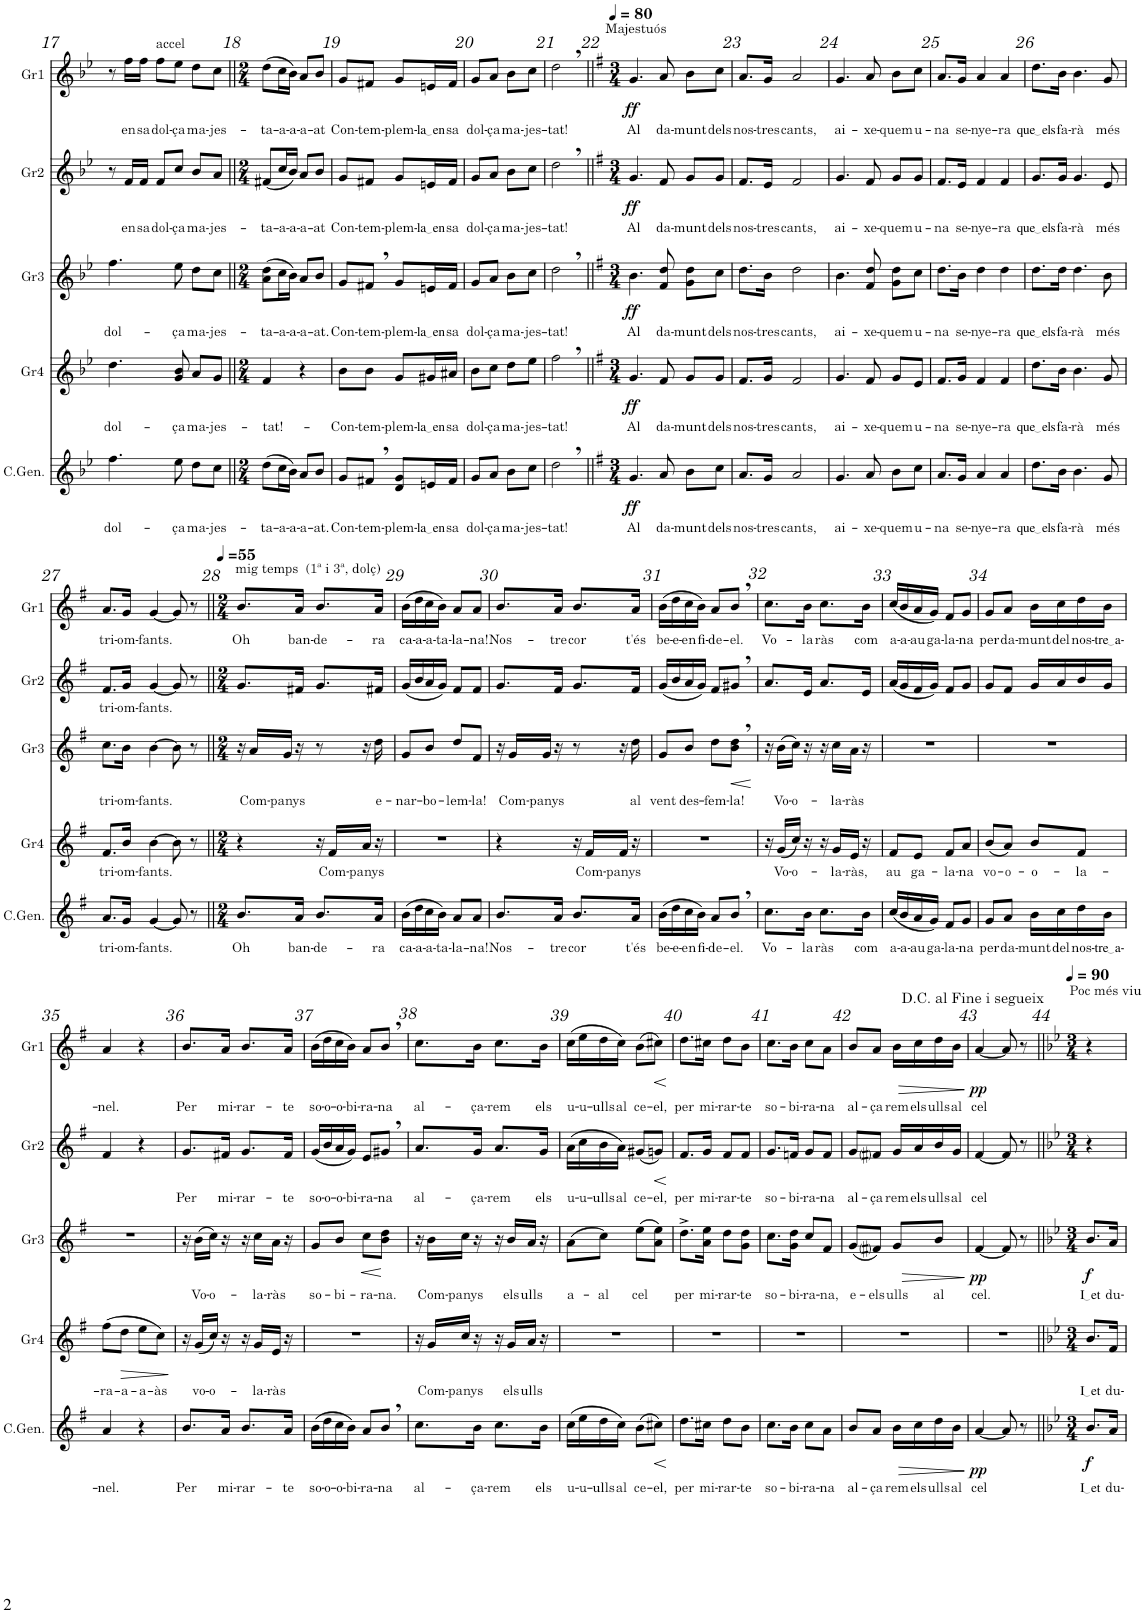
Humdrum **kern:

**kern	**text	**dynam	**kern	**text	**dynam	**kern	**text	**dynam	**kern	**text	**dynam	**kern	**text	**dynam
*part5	*part5	*part5	*part4	*part4	*part4	*part3	*part3	*part3	*part2	*part2	*part2	*part1	*part1	*part1
*staff5	*staff5	*staff5	*staff4	*staff4	*staff4	*staff3	*staff3	*staff3	*staff2	*staff2	*staff2	*staff1	*staff1	*staff1
*I"Cant General (1 sola veu)	*	*	*I"Gralla4	*	*	*I"Gralla3	*	*	*I"Gralla2	*	*	*I"Gralla1	*	*
*I'C.Gen.	*	*	*I'Gr4	*	*	*I'Gr3	*	*	*I'Gr2	*	*	*I'Gr1	*	*
!!LO:PB:g=z
*clefG2	*	*	*clefG2	*	*	*clefG2	*	*	*clefG2	*	*	*clefG2	*	*
*k[b-e-]	*	*	*k[b-e-]	*	*	*k[b-e-]	*	*	*k[b-e-]	*	*	*k[b-e-]	*	*
*M3/4	*	*	*M3/4	*	*	*M3/4	*	*	*M3/4	*	*	*M3/4	*	*
=17	=17	=17	=17	=17	=17	=17	=17	=17	=17	=17	=17	=17	=17	=17
!	!LO:LY:b	!	!	!LO:LY:b	!	!	!LO:LY:b	!	!	!	!	!	!	!
4.ff\	dol-	.	4.dd\	dol-	.	4.ff\	dol-	.	8r	.	.	8r	.	.
!	!	!	!	!	!	!	!	!	!	!LO:LY:b	!	!	!LO:LY:b	!
.	.	.	.	.	.	.	.	.	16f/LL	en	.	16ff\LL	en	.
!	!	!	!	!	!	!	!	!	!	!LO:LY:b	!	!	!LO:LY:b	!
.	.	.	.	.	.	.	.	.	16f/JJ	sa	.	16ff\JJ	sa	.
!	!	!	!	!	!	!	!	!	!	!	!	!LO:TX:a:t=accel	!	!
!	!	!	!	!	!	!	!	!	!	!LO:LY:b	!	!	!LO:LY:b	!
.	.	.	.	.	.	.	.	.	8f/L	dol-	.	8ff\L	dol-	.
!	!LO:LY:b	!	!	!LO:LY:b	!	!	!LO:LY:b	!	!	!LO:LY:b	!	!	!LO:LY:b	!
8ee-\	-ça	.	8g/ 8b-/	-ça	.	8ee-\	-ça	.	8cc/J	-ça	.	8ee-\J	-ça	.
!	!LO:LY:b	!	!	!LO:LY:b	!	!	!LO:LY:b	!	!	!LO:LY:b	!	!	!LO:LY:b	!
8dd\L	ma-	.	8a/L	ma-	.	8dd\L	ma-	.	8b-/L	ma-	.	8dd\L	ma-	.
!	!LO:LY:b	!	!	!LO:LY:b	!	!	!LO:LY:b	!	!	!LO:LY:b	!	!	!LO:LY:b	!
8cc\J	-jes-	.	8g/J	-jes-	.	8cc\J	-jes-	.	8a/J	-jes-	.	8cc\J	-jes-	.
=18||	=18||	=18||	=18||	=18||	=18||	=18||	=18||	=18||	=18||	=18||	=18||	=18||	=18||	=18||
*M2/4	*	*	*M2/4	*	*	*M2/4	*	*	*M2/4	*	*	*M2/4	*	*
!	!LO:LY:b	!	!	!LO:LY:b	!	!	!LO:LY:b	!	!	!LO:LY:b	!	!	!LO:LY:b	!
(8dd\L	-ta-	.	4f/	-tat!-	.	(8a\ 8dd\L	-ta-	.	(8f#X/L	-ta-	.	(8dd\L	-ta-	.
!	!LO:LY:b	!	!	!	!	!	!LO:LY:b	!	!	!LO:LY:b	!	!	!LO:LY:b	!
16cc\L	-a-	.	.	.	.	16cc\L	-a-	.	16cc/L	-a-	.	16cc\L	-a-	.
!	!LO:LY:b	!	!	!	!	!	!LO:LY:b	!	!	!LO:LY:b	!	!	!LO:LY:b	!
16b-\JJ)	-a-	.	.	.	.	16b-\JJ)	-a-	.	16b-/JJ)	-a-	.	16b-\JJ)	-a-	.
!	!LO:LY:b	!	!	!	!	!	!LO:LY:b	!	!	!LO:LY:b	!	!	!LO:LY:b	!
8a/L	-a-	.	4r	.	.	8a/L	-a-	.	8a/L	-a-	.	8a/L	-a-	.
!	!LO:LY:b	!	!	!	!	!	!LO:LY:b	!	!	!LO:LY:b	!	!	!LO:LY:b	!
8b-/J	-at.	.	.	.	.	8b-/J	-at.	.	8b-/J	-at	.	8b-/J	-at	.
=19	=19	=19	=19	=19	=19	=19	=19	=19	=19	=19	=19	=19	=19	=19
!	!LO:LY:b	!	!	!LO:LY:b	!	!	!LO:LY:b	!	!	!LO:LY:b	!	!	!LO:LY:b	!
8g/L	Con-	.	8b-\L	Con-	.	8g/L	Con-	.	8g/L	Con-	.	8g/L	Con-	.
!	!LO:LY:b	!	!	!LO:LY:b	!	!	!LO:LY:b	!	!	!LO:LY:b	!	!	!LO:LY:b	!
8f#X,/J	-tem-	.	8b-\J	-tem-	.	8f#X,/J	-tem-	.	8f#X/J	-tem-	.	8f#X/J	-tem-	.
!	!LO:LY:b	!	!	!LO:LY:b	!	!	!LO:LY:b	!	!	!LO:LY:b	!	!	!LO:LY:b	!
8d/ 8g/L	-plem-	.	8g/L	-plem-	.	8g/L	-plem-	.	8g/L	-plem-	.	8g/L	-plem-	.
!	!LO:LY:b	!	!	!LO:LY:b	!	!	!LO:LY:b	!	!	!LO:LY:b	!	!	!LO:LY:b	!
16en/L	la en	.	16g#X/L	la en	.	16en/L	la en	.	16en/L	la en	.	16en/L	la en	.
!	!LO:LY:b	!	!	!LO:LY:b	!	!	!LO:LY:b	!	!	!LO:LY:b	!	!	!LO:LY:b	!
16f#/JJ	sa	.	16a#X/JJ	sa	.	16f#/JJ	sa	.	16f#/JJ	sa	.	16f#/JJ	sa	.
=20	=20	=20	=20	=20	=20	=20	=20	=20	=20	=20	=20	=20	=20	=20
!	!LO:LY:b	!	!	!LO:LY:b	!	!	!LO:LY:b	!	!	!LO:LY:b	!	!	!LO:LY:b	!
8g/L	dol-	.	8b-\L	dol-	.	8g/L	dol-	.	8g/L	dol-	.	8g/L	dol-	.
!	!LO:LY:b	!	!	!LO:LY:b	!	!	!LO:LY:b	!	!	!LO:LY:b	!	!	!LO:LY:b	!
8a/J	-ça	.	8cc\J	-ça	.	8a/J	-ça	.	8a/J	-ça	.	8a/J	-ça	.
!	!LO:LY:b	!	!	!LO:LY:b	!	!	!LO:LY:b	!	!	!LO:LY:b	!	!	!LO:LY:b	!
8b-\L	ma-	.	8dd\L	ma-	.	8b-\L	ma-	.	8b-\L	ma-	.	8b-\L	ma-	.
!	!LO:LY:b	!	!	!LO:LY:b	!	!	!LO:LY:b	!	!	!LO:LY:b	!	!	!LO:LY:b	!
8cc\J	-jes-	.	8ee-\J	-jes-	.	8cc\J	-jes-	.	8cc\J	-jes-	.	8cc\J	-jes-	.
=21	=21	=21	=21	=21	=21	=21	=21	=21	=21	=21	=21	=21	=21	=21
!	!LO:LY:b	!	!	!LO:LY:b	!	!	!LO:LY:b	!	!	!LO:LY:b	!	!	!LO:LY:b	!
2dd,\	-tat!	.	2ff,\	-tat!	.	2dd,\	-tat!	.	2dd,\	-tat!	.	2dd,\	-tat!	.
=22||	=22||	=22||	=22||	=22||	=22||	=22||	=22||	=22||	=22||	=22||	=22||	=22||	=22||	=22||
*k[f#]	*	*	*k[f#]	*	*	*k[f#]	*	*	*k[f#]	*	*	*k[f#]	*	*
*M3/4	*	*	*M3/4	*	*	*M3/4	*	*	*M3/4	*	*	*M3/4	*	*
*	*	*	*	*	*	*	*	*	*	*	*	*MM80	*	*
!	!	!	!	!	!	!	!	!	!	!	!	!LO:TX:a:t=Majestuós	!	!
!	!LO:LY:b	!LO:DY:b	!	!LO:LY:b	!LO:DY:b	!	!LO:LY:b	!LO:DY:b	!	!LO:LY:b	!LO:DY:b	!	!LO:LY:b	!LO:DY:b
4.g/	Al	ff	4.g/	Al	ff	4.b\	Al	ff	4.g/	Al	ff	4.g/	Al	ff
!	!LO:LY:b	!	!	!LO:LY:b	!	!	!LO:LY:b	!	!	!LO:LY:b	!	!	!LO:LY:b	!
8a/	da-	.	8f#/	da-	.	8f#/ 8dd/	da-	.	8f#/	da-	.	8a/	da-	.
!	!LO:LY:b	!	!	!LO:LY:b	!	!	!LO:LY:b	!	!	!LO:LY:b	!	!	!LO:LY:b	!
8b\L	-munt	.	8g/L	-munt	.	8g\ 8dd\L	-munt	.	8g/L	-munt	.	8b\L	-munt	.
!	!LO:LY:b	!	!	!LO:LY:b	!	!	!LO:LY:b	!	!	!LO:LY:b	!	!	!LO:LY:b	!
8cc\J	dels	.	8g/J	dels	.	8cc\J	dels	.	8g/J	dels	.	8cc\J	dels	.
=23	=23	=23	=23	=23	=23	=23	=23	=23	=23	=23	=23	=23	=23	=23
!	!LO:LY:b	!	!	!LO:LY:b	!	!	!LO:LY:b	!	!	!LO:LY:b	!	!	!LO:LY:b	!
8.a/L	nos-	.	8.f#/L	nos-	.	8.dd\L	nos-	.	8.f#/L	nos-	.	8.a/L	nos-	.
!	!LO:LY:b	!	!	!LO:LY:b	!	!	!LO:LY:b	!	!	!LO:LY:b	!	!	!LO:LY:b	!
16g/Jk	-tres	.	16g/Jk	-tres	.	16b\Jk	-tres	.	16e/Jk	-tres	.	16g/Jk	-tres	.
!	!LO:LY:b	!	!	!LO:LY:b	!	!	!LO:LY:b	!	!	!LO:LY:b	!	!	!LO:LY:b	!
2a/	cants,	.	2f#/	cants,	.	2dd\	cants,	.	2f#/	cants,	.	2a/	cants,	.
=24	=24	=24	=24	=24	=24	=24	=24	=24	=24	=24	=24	=24	=24	=24
!	!LO:LY:b	!	!	!LO:LY:b	!	!	!LO:LY:b	!	!	!LO:LY:b	!	!	!LO:LY:b	!
4.g/	ai-	.	4.g/	ai-	.	4.b\	ai-	.	4.g/	ai-	.	4.g/	ai-	.
!	!LO:LY:b	!	!	!LO:LY:b	!	!	!LO:LY:b	!	!	!LO:LY:b	!	!	!LO:LY:b	!
8a/	-xe-	.	8f#/	-xe-	.	8f#/ 8dd/	-xe-	.	8f#/	-xe-	.	8a/	-xe-	.
!	!LO:LY:b	!	!	!LO:LY:b	!	!	!LO:LY:b	!	!	!LO:LY:b	!	!	!LO:LY:b	!
8b\L	-quem	.	8g/L	-quem	.	8g\ 8dd\L	-quem	.	8g/L	-quem	.	8b\L	-quem	.
!	!LO:LY:b	!	!	!LO:LY:b	!	!	!LO:LY:b	!	!	!LO:LY:b	!	!	!LO:LY:b	!
8cc\J	u-	.	8e/J	u-	.	8cc\J	u-	.	8g/J	u-	.	8cc\J	u-	.
=25	=25	=25	=25	=25	=25	=25	=25	=25	=25	=25	=25	=25	=25	=25
!	!LO:LY:b	!	!	!LO:LY:b	!	!	!LO:LY:b	!	!	!LO:LY:b	!	!	!LO:LY:b	!
8.a/L	-na	.	8.f#/L	-na	.	8.dd\L	-na	.	8.f#/L	-na	.	8.a/L	-na	.
!	!LO:LY:b	!	!	!LO:LY:b	!	!	!LO:LY:b	!	!	!LO:LY:b	!	!	!LO:LY:b	!
16g/Jk	se-	.	16g/Jk	se-	.	16b\Jk	se-	.	16e/Jk	se-	.	16g/Jk	se-	.
!	!LO:LY:b	!	!	!LO:LY:b	!	!	!LO:LY:b	!	!	!LO:LY:b	!	!	!LO:LY:b	!
4a/	-nye-	.	4f#/	-nye-	.	4dd\	-nye-	.	4f#/	-nye-	.	4a/	-nye-	.
!	!LO:LY:b	!	!	!LO:LY:b	!	!	!LO:LY:b	!	!	!LO:LY:b	!	!	!LO:LY:b	!
4a/	-ra	.	4f#/	-ra	.	4dd\	-ra	.	4f#/	-ra	.	4a/	-ra	.
=26	=26	=26	=26	=26	=26	=26	=26	=26	=26	=26	=26	=26	=26	=26
!	!LO:LY:b	!	!	!LO:LY:b	!	!	!LO:LY:b	!	!	!LO:LY:b	!	!	!LO:LY:b	!
8.dd\L	que els	.	8.dd\L	que els	.	8.dd\L	que els	.	8.g/L	que els	.	8.dd\L	que els	.
!	!LO:LY:b	!	!	!LO:LY:b	!	!	!LO:LY:b	!	!	!LO:LY:b	!	!	!LO:LY:b	!
16b\Jk	fa-	.	16b\Jk	fa-	.	16dd\Jk	fa-	.	16g/Jk	fa-	.	16b\Jk	fa-	.
!	!LO:LY:b	!	!	!LO:LY:b	!	!	!LO:LY:b	!	!	!LO:LY:b	!	!	!LO:LY:b	!
4.b\	-rà	.	4.b\	-rà	.	4.dd\	-rà	.	4.g/	-rà	.	4.b\	-rà	.
!	!LO:LY:b	!	!	!LO:LY:b	!	!	!LO:LY:b	!	!	!LO:LY:b	!	!	!LO:LY:b	!
8g/	més	.	8g/	més	.	8b\	més	.	8e/	més	.	8g/	més	.
!!LO:LB:g=z
=27	=27	=27	=27	=27	=27	=27	=27	=27	=27	=27	=27	=27	=27	=27
!	!LO:LY:b	!	!	!LO:LY:b	!	!	!LO:LY:b	!	!	!LO:LY:b	!	!	!LO:LY:b	!
8.a/L	tri-	.	8.f#/L	tri-	.	8.cc\L	tri-	.	8.f#/L	tri-	.	8.a/L	tri-	.
!	!LO:LY:b	!	!	!LO:LY:b	!	!	!LO:LY:b	!	!	!LO:LY:b	!	!	!LO:LY:b	!
16g/Jk	-om-	.	16b/Jk	-om-	.	16b\Jk	-om-	.	16g/Jk	-om-	.	16g/Jk	-om-	.
!	!LO:LY:b	!	!	!LO:LY:b	!	!	!LO:LY:b	!	!	!LO:LY:b	!	!	!LO:LY:b	!
[4g/	-fants.	.	[4b\	-fants.	.	[4b\	-fants.	.	[4g/	-fants.	.	[4g/	-fants.	.
8g/]	.	.	8b\]	.	.	8b\]	.	.	8g/]	.	.	8g/]	.	.
8r	.	.	8r	.	.	8r	.	.	8r	.	.	8r	.	.
=28||	=28||	=28||	=28||	=28||	=28||	=28||	=28||	=28||	=28||	=28||	=28||	=28||	=28||	=28||
*M2/4	*	*	*M2/4	*	*	*M2/4	*	*	*M2/4	*	*	*M2/4	*	*
*	*	*	*	*	*	*	*	*	*	*	*	*MM55	*	*
!	!	!	!	!	!	!	!	!	!	!	!	!LO:TX:a:t=mig temps  (1ª i 3ª, dolç)	!	!
!	!LO:LY:b	!	!	!	!	!	!	!	!	!	!	!	!LO:LY:b	!
8.b/L	Oh	.	4r	.	.	16r	.	.	8.g/L	.	.	8.b/L	Oh	.
!	!	!	!	!	!	!	!LO:LY:b	!	!	!	!	!	!	!
.	.	.	.	.	.	16a/LL	Com-	.	.	.	.	.	.	.
!	!	!	!	!	!	!	!LO:LY:b	!	!	!	!	!	!	!
.	.	.	.	.	.	16g/JJ	-panys	.	.	.	.	.	.	.
!	!LO:LY:b	!	!	!	!	!	!	!	!	!	!	!	!LO:LY:b	!
16a/Jk	ban-	.	.	.	.	16r	.	.	16f#X/Jk	.	.	16a/Jk	ban-	.
!	!LO:LY:b	!	!	!	!	!	!	!	!	!	!	!	!LO:LY:b	!
8.b/L	-de-	.	16r	.	.	8r	.	.	8.g/L	.	.	8.b/L	-de-	.
!	!	!	!	!LO:LY:b	!	!	!	!	!	!	!	!	!	!
.	.	.	16f#/LL	Com-	.	.	.	.	.	.	.	.	.	.
!	!	!	!	!LO:LY:b	!	!	!	!	!	!	!	!	!	!
.	.	.	16a/JJ	-panys	.	16r	.	.	.	.	.	.	.	.
!	!LO:LY:b	!	!	!	!	!	!LO:LY:b	!	!	!	!	!	!LO:LY:b	!
16a/Jk	-ra	.	16r	.	.	16dd\	e-	.	16f#X/Jk	.	.	16a/Jk	-ra	.
=29	=29	=29	=29	=29	=29	=29	=29	=29	=29	=29	=29	=29	=29	=29
!	!LO:LY:b	!	!	!	!	!	!LO:LY:b	!	!	!	!	!	!LO:LY:b	!
(16b\LL	ca-	.	2r	.	.	8g/L	-nar-	.	(16g/LL	.	.	(16b\LL	ca-	.
!	!LO:LY:b	!	!	!	!	!	!	!	!	!	!	!	!LO:LY:b	!
16dd\	-a-	.	.	.	.	.	.	.	16b/	.	.	16dd\	-a-	.
!	!LO:LY:b	!	!	!	!	!	!LO:LY:b	!	!	!	!	!	!LO:LY:b	!
16cc\	-a-	.	.	.	.	8b/J	-bo-	.	16a/	.	.	16cc\	-a-	.
!	!LO:LY:b	!	!	!	!	!	!	!	!	!	!	!	!LO:LY:b	!
16b\JJ)	-ta-	.	.	.	.	.	.	.	16g/JJ)	.	.	16b\JJ)	-ta-	.
!	!LO:LY:b	!	!	!	!	!	!LO:LY:b	!	!	!	!	!	!LO:LY:b	!
8a/L	-la-	.	.	.	.	8dd/L	-lem-	.	8f#/L	.	.	8a/L	-la-	.
!	!LO:LY:b	!	!	!	!	!	!LO:LY:b	!	!	!	!	!	!LO:LY:b	!
8a/J	-na!	.	.	.	.	8f#/J	-la!	.	8f#/J	.	.	8a/J	-na!	.
=30	=30	=30	=30	=30	=30	=30	=30	=30	=30	=30	=30	=30	=30	=30
!	!LO:LY:b	!	!	!	!	!	!	!	!	!	!	!	!LO:LY:b	!
8.b/L	Nos-	.	4r	.	.	16r	.	.	8.g/L	.	.	8.b/L	Nos-	.
!	!	!	!	!	!	!	!LO:LY:b	!	!	!	!	!	!	!
.	.	.	.	.	.	16g/LL	Com-	.	.	.	.	.	.	.
!	!	!	!	!	!	!	!LO:LY:b	!	!	!	!	!	!	!
.	.	.	.	.	.	16g/JJ	-panys	.	.	.	.	.	.	.
!	!LO:LY:b	!	!	!	!	!	!	!	!	!	!	!	!LO:LY:b	!
16a/Jk	-tre	.	.	.	.	16r	.	.	16f#/Jk	.	.	16a/Jk	-tre	.
!	!LO:LY:b	!	!	!	!	!	!	!	!	!	!	!	!LO:LY:b	!
8.b/L	cor	.	16r	.	.	8r	.	.	8.g/L	.	.	8.b/L	cor	.
!	!	!	!	!LO:LY:b	!	!	!	!	!	!	!	!	!	!
.	.	.	16f#/LL	Com-	.	.	.	.	.	.	.	.	.	.
!	!	!	!	!LO:LY:b	!	!	!	!	!	!	!	!	!	!
.	.	.	16f#/JJ	-panys	.	16r	.	.	.	.	.	.	.	.
!	!LO:LY:b	!	!	!	!	!	!LO:LY:b	!	!	!	!	!	!LO:LY:b	!
16a/Jk	t'és	.	16r	.	.	16dd\	al	.	16f#/Jk	.	.	16a/Jk	t'és	.
=31	=31	=31	=31	=31	=31	=31	=31	=31	=31	=31	=31	=31	=31	=31
!	!LO:LY:b	!	!	!	!	!	!LO:LY:b	!	!	!	!	!	!LO:LY:b	!
(16b\LL	be-	.	2r	.	.	8g/L	vent	.	(16g/LL	.	.	(16b\LL	be-	.
!	!LO:LY:b	!	!	!	!	!	!	!	!	!	!	!	!LO:LY:b	!
16dd\	-e-	.	.	.	.	.	.	.	16b/	.	.	16dd\	-e-	.
!	!LO:LY:b	!	!	!	!	!	!LO:LY:b	!	!	!	!	!	!LO:LY:b	!
16cc\	-en	.	.	.	.	8b/J	des-	.	16a/	.	.	16cc\	-en	.
!	!LO:LY:b	!	!	!	!	!	!	!	!	!	!	!	!LO:LY:b	!
16b\JJ)	fi-	.	.	.	.	.	.	.	16g/JJ)	.	.	16b\JJ)	fi-	.
!	!LO:LY:b	!	!	!	!	!	!LO:LY:b	!	!	!	!	!	!LO:LY:b	!
8a/L	-de-	.	.	.	.	8dd\L	-fem-	.	8f#/L	.	.	8a/L	-de-	.
!	!LO:LY:b	!	!	!	!	!	!LO:LY:b	!LO:HP:b	!	!	!	!	!LO:LY:b	!
8b,/J	-el.	.	.	.	.	8b\, 8dd\,J	-la!	<	8g#X,/J	.	.	8b,/J	-el.	.
.	.	.	.	.	.	.	.	[	.	.	.	.	.	.
=32	=32	=32	=32	=32	=32	=32	=32	=32	=32	=32	=32	=32	=32	=32
!	!LO:LY:b	!	!	!	!	!	!	!	!	!	!	!	!LO:LY:b	!
8.cc\L	Vo-	.	16r	.	.	16r	.	.	8.a/L	.	.	8.cc\L	Vo-	.
!	!	!	!	!LO:LY:b	!	!	!LO:LY:b	!	!	!	!	!	!	!
.	.	.	(16g/LL	Vo-	.	(16b\LL	Vo-	.	.	.	.	.	.	.
!	!	!	!	!LO:LY:b	!	!	!LO:LY:b	!	!	!	!	!	!	!
.	.	.	16cc/JJ)	-o-	.	16cc\JJ)	-o-	.	.	.	.	.	.	.
!	!LO:LY:b	!	!	!	!	!	!	!	!	!	!	!	!LO:LY:b	!
16b\Jk	-la	.	16r	.	.	16r	.	.	16e/Jk	.	.	16b\Jk	-la	.
!	!LO:LY:b	!	!	!	!	!	!	!	!	!	!	!	!LO:LY:b	!
8.cc\L	ràs	.	16r	.	.	16r	.	.	8.a/L	.	.	8.cc\L	ràs	.
!	!	!	!	!LO:LY:b	!	!	!LO:LY:b	!	!	!	!	!	!	!
.	.	.	16g/LL	-la-	.	16cc\LL	-la-	.	.	.	.	.	.	.
!	!	!	!	!LO:LY:b	!	!	!LO:LY:b	!	!	!	!	!	!	!
.	.	.	16e/JJ	-ràs,	.	16a\JJ	-ràs	.	.	.	.	.	.	.
!	!LO:LY:b	!	!	!	!	!	!	!	!	!	!	!	!LO:LY:b	!
16b\Jk	com	.	16r	.	.	16r	.	.	16e/Jk	.	.	16b\Jk	com	.
=33	=33	=33	=33	=33	=33	=33	=33	=33	=33	=33	=33	=33	=33	=33
!	!LO:LY:b	!	!	!LO:LY:b	!	!	!	!	!	!	!	!	!LO:LY:b	!
(16cc/LL	a-	.	8f#/L	au	.	2r	.	.	(16a/LL	.	.	(16cc/LL	a-	.
!	!LO:LY:b	!	!	!	!	!	!	!	!	!	!	!	!LO:LY:b	!
16b/	-a-	.	.	.	.	.	.	.	16g/	.	.	16b/	-a-	.
!	!LO:LY:b	!	!	!LO:LY:b	!	!	!	!	!	!	!	!	!LO:LY:b	!
16a/	-au	.	8e/J	ga-	.	.	.	.	16f#/	.	.	16a/	-au	.
!	!LO:LY:b	!	!	!	!	!	!	!	!	!	!	!	!LO:LY:b	!
16g/JJ)	ga-	.	.	.	.	.	.	.	16g/JJ)	.	.	16g/JJ)	ga-	.
!	!LO:LY:b	!	!	!LO:LY:b	!	!	!	!	!	!	!	!	!LO:LY:b	!
8f#/L	-la-	.	8f#/L	-la-	.	.	.	.	8f#/L	.	.	8f#/L	-la-	.
!	!LO:LY:b	!	!	!LO:LY:b	!	!	!	!	!	!	!	!	!LO:LY:b	!
8g/J	-na	.	8a/J	-na	.	.	.	.	8g/J	.	.	8g/J	-na	.
=34	=34	=34	=34	=34	=34	=34	=34	=34	=34	=34	=34	=34	=34	=34
!	!LO:LY:b	!	!	!LO:LY:b	!	!	!	!	!	!	!	!	!LO:LY:b	!
8g/L	per	.	(8b/L	vo-	.	2r	.	.	8g/L	.	.	8g/L	per	.
!	!LO:LY:b	!	!	!LO:LY:b	!	!	!	!	!	!	!	!	!LO:LY:b	!
8a/J	da-	.	8a/J)	-o-	.	.	.	.	8f#/J	.	.	8a/J	da-	.
!	!LO:LY:b	!	!	!LO:LY:b	!	!	!	!	!	!	!	!	!LO:LY:b	!
16b\LL	-munt	.	8b/L	-o-	.	.	.	.	16g/LL	.	.	16b\LL	-munt	.
!	!LO:LY:b	!	!	!	!	!	!	!	!	!	!	!	!LO:LY:b	!
16cc\	del	.	.	.	.	.	.	.	16a/	.	.	16cc\	del	.
!	!LO:LY:b	!	!	!LO:LY:b	!	!	!	!	!	!	!	!	!LO:LY:b	!
16dd\	nos-	.	8f#/J	-la-	.	.	.	.	16b/	.	.	16dd\	nos-	.
!	!LO:LY:b	!	!	!	!	!	!	!	!	!	!	!	!LO:LY:b	!
16b\JJ	tre a	.	.	.	.	.	.	.	16g/JJ	.	.	16b\JJ	tre a	.
!!LO:LB:g=z
=35	=35	=35	=35	=35	=35	=35	=35	=35	=35	=35	=35	=35	=35	=35
!	!LO:LY:b	!	!	!LO:LY:b	!	!	!	!	!	!	!	!	!LO:LY:b	!
4a/	-nel.	.	(8ff#\L	-ra-	.	2r	.	.	4f#/	.	.	4a/	-nel.	.
!	!	!	!	!LO:LY:b	!LO:HP:b	!	!	!	!	!	!	!	!	!
.	.	.	8dd\J	-a-	>	.	.	.	.	.	.	.	.	.
!	!	!	!	!LO:LY:b	!	!	!	!	!	!	!	!	!	!
4r	.	.	8ee\L	-a-	.	.	.	.	4r	.	.	4r	.	.
!	!	!	!	!LO:LY:b	!	!	!	!	!	!	!	!	!	!
.	.	.	8cc\J)	-às	.	.	.	.	.	.	.	.	.	.
.	.	.	.	.	]	.	.	.	.	.	.	.	.	.
=36	=36	=36	=36	=36	=36	=36	=36	=36	=36	=36	=36	=36	=36	=36
!	!LO:LY:b	!	!	!	!	!	!	!	!	!LO:LY:b	!	!	!LO:LY:b	!
8.b/L	Per	.	16r	.	.	16r	.	.	8.g/L	Per	.	8.b/L	Per	.
!	!	!	!	!LO:LY:b	!	!	!LO:LY:b	!	!	!	!	!	!	!
.	.	.	(16g/LL	vo-	.	(16b\LL	Vo-	.	.	.	.	.	.	.
!	!	!	!	!LO:LY:b	!	!	!LO:LY:b	!	!	!	!	!	!	!
.	.	.	16cc/JJ)	-o-	.	16cc\JJ)	-o-	.	.	.	.	.	.	.
!	!LO:LY:b	!	!	!	!	!	!	!	!	!LO:LY:b	!	!	!LO:LY:b	!
16a/Jk	mi-	.	16r	.	.	16r	.	.	16f#X/Jk	mi-	.	16a/Jk	mi-	.
!	!LO:LY:b	!	!	!	!	!	!	!	!	!LO:LY:b	!	!	!LO:LY:b	!
8.b/L	-rar-	.	16r	.	.	16r	.	.	8.g/L	-rar-	.	8.b/L	-rar-	.
!	!	!	!	!LO:LY:b	!	!	!LO:LY:b	!	!	!	!	!	!	!
.	.	.	16g/LL	-la-	.	16cc\LL	-la-	.	.	.	.	.	.	.
!	!	!	!	!LO:LY:b	!	!	!LO:LY:b	!	!	!	!	!	!	!
.	.	.	16e/JJ	-ràs	.	16a\JJ	-ràs	.	.	.	.	.	.	.
!	!LO:LY:b	!	!	!	!	!	!	!	!	!LO:LY:b	!	!	!LO:LY:b	!
16a/Jk	-te	.	16r	.	.	16r	.	.	16f#/Jk	-te	.	16a/Jk	-te	.
=37	=37	=37	=37	=37	=37	=37	=37	=37	=37	=37	=37	=37	=37	=37
!	!LO:LY:b	!	!	!	!	!	!LO:LY:b	!	!	!LO:LY:b	!	!	!LO:LY:b	!
(16b\LL	so-	.	2r	.	.	8g/L	so-	.	(16g/LL	so-	.	(16b\LL	so-	.
!	!LO:LY:b	!	!	!	!	!	!	!	!	!LO:LY:b	!	!	!LO:LY:b	!
16dd\	-o-	.	.	.	.	.	.	.	16b/	-o-	.	16dd\	-o-	.
!	!LO:LY:b	!	!	!	!	!	!LO:LY:b	!	!	!LO:LY:b	!	!	!LO:LY:b	!
16cc\	-o-	.	.	.	.	8b/J	-bi-	.	16a/	-o-	.	16cc\	-o-	.
!	!LO:LY:b	!	!	!	!	!	!	!	!	!LO:LY:b	!	!	!LO:LY:b	!
16b\JJ)	-bi-	.	.	.	.	.	.	.	16g/JJ)	-bi-	.	16b\JJ)	-bi-	.
!	!LO:LY:b	!	!	!	!	!	!LO:LY:b	!	!	!LO:LY:b	!	!	!LO:LY:b	!
8a/L	-ra-	.	.	.	.	8cc\L	-ra-	.	8e/L	-ra-	.	8a/L	-ra-	.
!	!LO:LY:b	!	!	!	!	!	!LO:LY:b	!LO:HP:b	!	!LO:LY:b	!	!	!LO:LY:b	!
8b,/J	-na	.	.	.	.	8b\ 8dd\J	-na.	<	8g#X,/J	-na	.	8b,/J	-na	.
.	.	.	.	.	.	.	.	[	.	.	.	.	.	.
=38	=38	=38	=38	=38	=38	=38	=38	=38	=38	=38	=38	=38	=38	=38
!	!LO:LY:b	!	!	!	!	!	!	!	!	!LO:LY:b	!	!	!LO:LY:b	!
8.cc\L	al-	.	16r	.	.	16r	.	.	8.a/L	al-	.	8.cc\L	al-	.
!	!	!	!	!LO:LY:b	!	!	!LO:LY:b	!	!	!	!	!	!	!
.	.	.	16g/LL	Com-	.	16b\LL	Com-	.	.	.	.	.	.	.
!	!	!	!	!LO:LY:b	!	!	!LO:LY:b	!	!	!	!	!	!	!
.	.	.	16cc/JJ	-panys	.	16cc\JJ	-panys	.	.	.	.	.	.	.
!	!LO:LY:b	!	!	!	!	!	!	!	!	!LO:LY:b	!	!	!LO:LY:b	!
16b\Jk	-ça-	.	16r	.	.	16r	.	.	16g/Jk	-ça-	.	16b\Jk	-ça-	.
!	!LO:LY:b	!	!	!	!	!	!	!	!	!LO:LY:b	!	!	!LO:LY:b	!
8.cc\L	-rem	.	16r	.	.	16r	.	.	8.a/L	-rem	.	8.cc\L	-rem	.
!	!	!	!	!LO:LY:b	!	!	!LO:LY:b	!	!	!	!	!	!	!
.	.	.	16g/LL	els	.	16b/LL	els	.	.	.	.	.	.	.
!	!	!	!	!LO:LY:b	!	!	!LO:LY:b	!	!	!	!	!	!	!
.	.	.	16a/JJ	ulls	.	16a/JJ	ulls	.	.	.	.	.	.	.
!	!LO:LY:b	!	!	!	!	!	!	!	!	!LO:LY:b	!	!	!LO:LY:b	!
16b\Jk	els	.	16r	.	.	16r	.	.	16g/Jk	els	.	16b\Jk	els	.
=39	=39	=39	=39	=39	=39	=39	=39	=39	=39	=39	=39	=39	=39	=39
!	!LO:LY:b	!	!	!	!	!	!LO:LY:b	!	!	!LO:LY:b	!	!	!LO:LY:b	!
(16cc\LL	u-	.	2r	.	.	(8a\L	a-	.	(16a\LL	u-	.	(16cc\LL	u-	.
!	!LO:LY:b	!	!	!	!	!	!	!	!	!LO:LY:b	!	!	!LO:LY:b	!
16ee\	-u-	.	.	.	.	.	.	.	16cc\	-u-	.	16ee\	-u-	.
!	!LO:LY:b	!	!	!	!	!	!LO:LY:b	!	!	!LO:LY:b	!	!	!LO:LY:b	!
16dd\	-ulls	.	.	.	.	8cc\J)	-al	.	16b\	-ulls	.	16dd\	-ulls	.
!	!LO:LY:b	!	!	!	!	!	!	!	!	!LO:LY:b	!	!	!LO:LY:b	!
16cc\JJ)	al	.	.	.	.	.	.	.	16a\JJ)	al	.	16cc\JJ)	al	.
!	!LO:LY:b	!	!	!	!	!	!LO:LY:b	!	!	!LO:LY:b	!	!	!LO:LY:b	!
(8b\L	ce-	.	.	.	.	(8ee\L	cel	.	(8g#X/L	ce-	.	(8b\L	ce-	.
!	!LO:LY:b	!LO:HP:b	!	!	!	!	!	!	!	!LO:LY:b	!LO:HP:b	!	!LO:LY:b	!LO:HP:b
8cc#X\J)	-el,	<	.	.	.	8a\ 8ee\J)	.	.	8gn/J)	-el,	<	8cc#X\J)	-el,	<
.	.	[	.	.	.	.	.	.	.	.	[	.	.	[
=40	=40	=40	=40	=40	=40	=40	=40	=40	=40	=40	=40	=40	=40	=40
!	!LO:LY:b	!	!	!	!	!	!LO:LY:b	!	!	!LO:LY:b	!	!	!LO:LY:b	!
8.dd\L	per	.	2r	.	.	8.dd^\L	per	.	8.f#/L	per	.	8.dd\L	per	.
!	!LO:LY:b	!	!	!	!	!	!LO:LY:b	!	!	!LO:LY:b	!	!	!LO:LY:b	!
16cc#X\Jk	mi-	.	.	.	.	16a\ 16ee\Jk	mi-	.	16g/Jk	mi-	.	16cc#X\Jk	mi-	.
!	!LO:LY:b	!	!	!	!	!	!LO:LY:b	!	!	!LO:LY:b	!	!	!LO:LY:b	!
8dd\L	-rar-	.	.	.	.	8dd\L	-rar-	.	8f#/L	-rar-	.	8dd\L	-rar-	.
!	!LO:LY:b	!	!	!	!	!	!LO:LY:b	!	!	!LO:LY:b	!	!	!LO:LY:b	!
8b\J	-te	.	.	.	.	8g\ 8dd\J	-te	.	8f#/J	-te	.	8b\J	-te	.
=41	=41	=41	=41	=41	=41	=41	=41	=41	=41	=41	=41	=41	=41	=41
!	!LO:LY:b	!	!	!	!	!	!LO:LY:b	!	!	!LO:LY:b	!	!	!LO:LY:b	!
8.cc\L	so-	.	2r	.	.	8.cc\L	so-	.	8.g/L	so-	.	8.cc\L	so-	.
!	!LO:LY:b	!	!	!	!	!	!LO:LY:b	!	!	!LO:LY:b	!	!	!LO:LY:b	!
16b\Jk	-bi-	.	.	.	.	16g\ 16dd\Jk	-bi-	.	16fn/Jk	-bi-	.	16b\Jk	-bi-	.
!	!LO:LY:b	!	!	!	!	!	!LO:LY:b	!	!	!LO:LY:b	!	!	!LO:LY:b	!
8cc\L	-ra-	.	.	.	.	8cc/L	-ra-	.	8g/L	-ra-	.	8cc\L	-ra-	.
!	!LO:LY:b	!	!	!	!	!	!LO:LY:b	!	!	!LO:LY:b	!	!	!LO:LY:b	!
8a\J	-na	.	.	.	.	8f#/J	-na,	.	8f/J	-na	.	8a\J	-na	.
=42	=42	=42	=42	=42	=42	=42	=42	=42	=42	=42	=42	=42	=42	=42
!	!LO:LY:b	!	!	!	!	!	!LO:LY:b	!	!	!LO:LY:b	!	!	!LO:LY:b	!
8b/L	al-	.	2r	.	.	(8g/L	e-	.	8g/L	al-	.	8b/L	al-	.
!	!LO:LY:b	!	!	!	!	!	!LO:LY:b	!	!	!LO:LY:b	!	!	!LO:LY:b	!
8a/J	-ça	.	.	.	.	8f#i/J)	-els	.	8f#i/J	-ça	.	8a/J	-ça	.
!	!LO:LY:b	!	!	!	!	!	!LO:LY:b	!	!	!LO:LY:b	!	!	!LO:LY:b	!
16b\LL	rem	.	.	.	.	8g/L	ulls	.	16g/LL	rem	.	16b\LL	rem	.
!	!LO:LY:b	!	!	!	!	!	!	!	!	!LO:LY:b	!	!	!LO:LY:b	!
16cc\	els	.	.	.	.	.	.	.	16a/	els	.	16cc\	els	.
!	!LO:LY:b	!	!	!	!	!	!LO:LY:b	!LO:HP:b	!	!LO:LY:b	!	!	!LO:LY:b	!
16dd\	ulls	.	.	.	.	8b/J	al	>	16b/	ulls	.	16dd\	ulls	.
!	!LO:LY:b	!LO:HP:b	!	!	!	!	!	!	!	!LO:LY:b	!	!	!LO:LY:b	!LO:HP:b
16b\JJ	al	>	.	.	.	.	.	.	16g/JJ	al	.	16b\JJ	al	>
.	.	]	.	.	.	.	.	]	.	.	.	.	.	]
=43	=43	=43	=43	=43	=43	=43	=43	=43	=43	=43	=43	=43	=43	=43
!	!LO:LY:b	!LO:DY:b	!	!	!	!	!LO:LY:b	!LO:DY:b	!	!LO:LY:b	!	!	!LO:LY:b	!LO:DY:b
[4a/	cel	pp	2r	.	.	[4f#/	cel.	pp	[4f#/	cel	.	[4a/	cel	pp
8a/]	.	.	.	.	.	8f#/]	.	.	8f#/]	.	.	8a/]	.	.
8r	.	.	.	.	.	8r	.	.	8r	.	.	8r	.	.
!	!	!	!	!	!	!	!	!	!	!	!	!LO:TX:a:t=D.C. al Fine i segueix	!	!
=44||	=44||	=44||	=44||	=44||	=44||	=44||	=44||	=44||	=44||	=44||	=44||	=44||	=44||	=44||
*k[b-e-]	*	*	*k[b-e-]	*	*	*k[b-e-]	*	*	*k[b-e-]	*	*	*k[b-e-]	*	*
*M3/4	*	*	*M3/4	*	*	*M3/4	*	*	*M3/4	*	*	*M3/4	*	*
*	*	*	*	*	*	*	*	*	*	*	*	*MM90	*	*
!	!	!	!	!	!	!	!	!	!	!	!	!LO:TX:a:t=Poc més viu	!	!
!	!LO:LY:b	!LO:DY:b	!	!LO:LY:b	!	!	!LO:LY:b	!LO:DY:b	!	!	!	!	!	!
8.b-/L	I et	f	8.b-/L	I et	.	8.b-/L	I et	f	4r	.	.	4r	.	.
!	!LO:LY:b	!	!	!LO:LY:b	!	!	!LO:LY:b	!	!	!	!	!	!	!
16a/Jk	du-	.	16f/Jk	du-	.	16a/Jk	du-	.	.	.	.	.	.	.
=	=	=	=	=	=	=	=	=	=	=	=	=	=	=
*-	*-	*-	*-	*-	*-	*-	*-	*-	*-	*-	*-	*-	*-	*-
